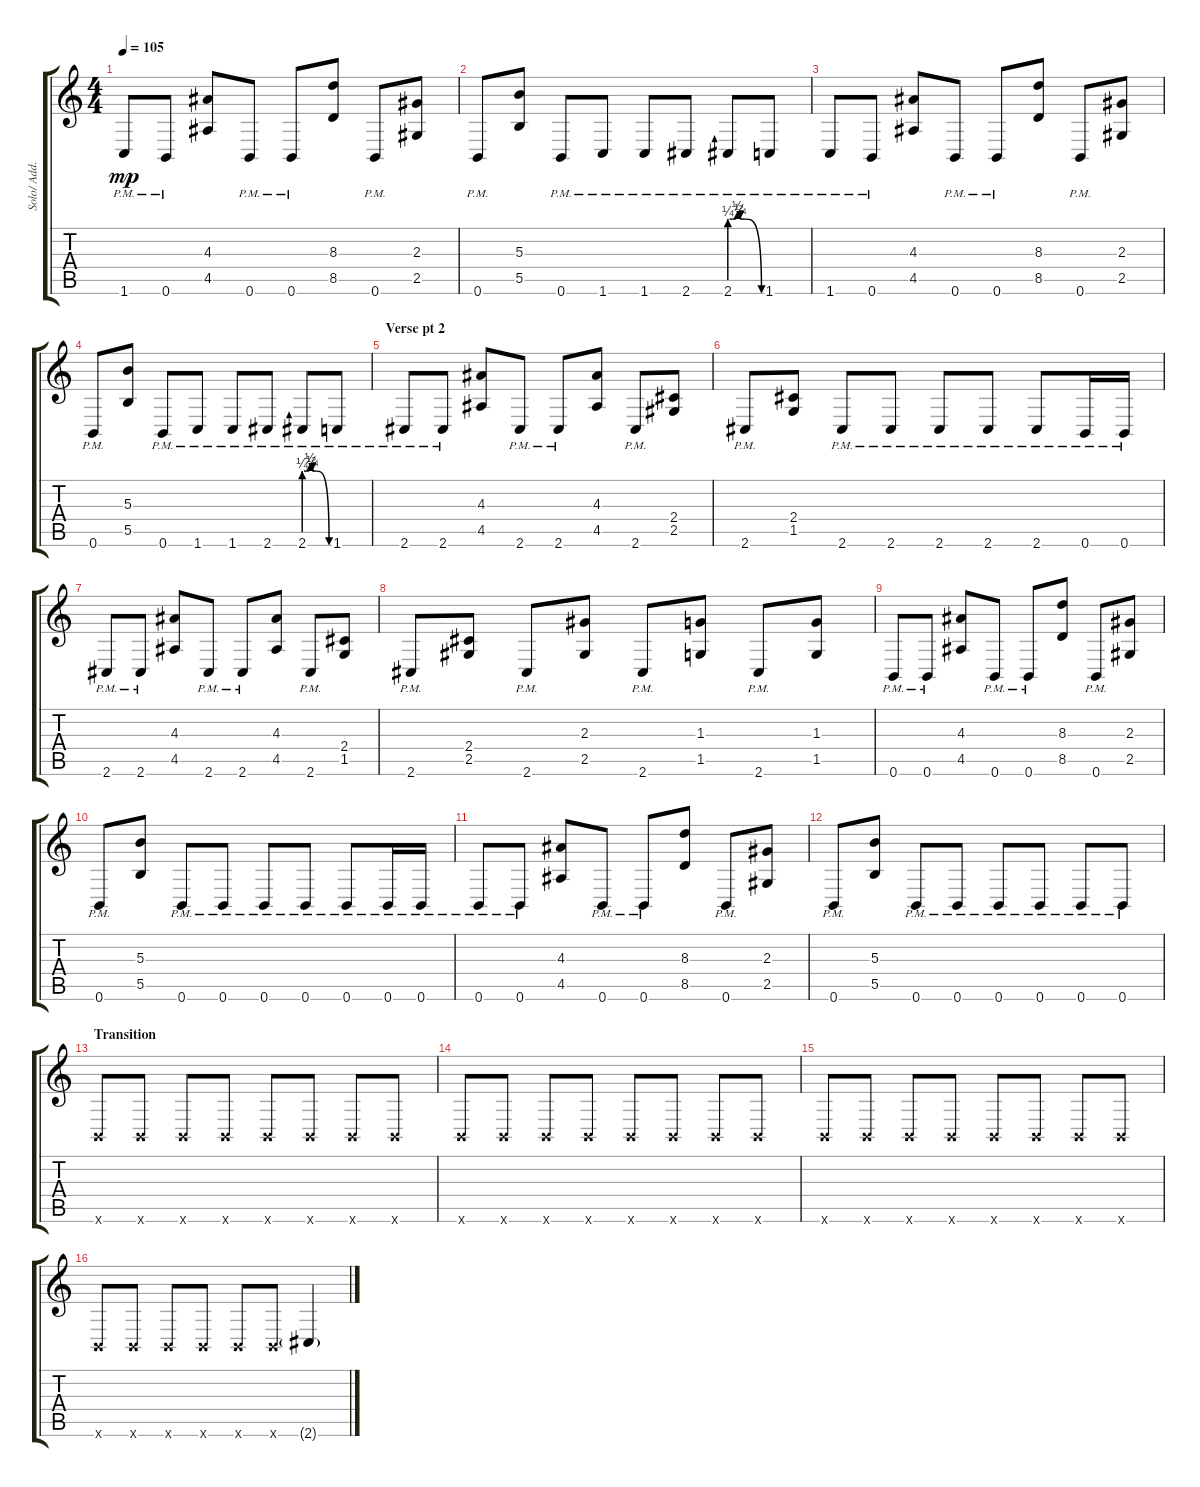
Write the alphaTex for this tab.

\track ("Solo/ Add. Guitar" "Solo/ Add.") {instrument overdrivenguitar}
\staff {score tabs}
\tuning (Eb4 B3 Gb3 B2 Gb2 B1) {hide}
\ts (4 4)
\tempo 105
\clef g2
\ks c
1.6{pm}.8{dy mp} 0.6{pm}.8 (4.3 4.5).8 0.6{pm}.8 0.6{pm}.8 (8.3 8.5).8 0.6{pm}.8 (2.3 2.5).8 |
0.6{pm}.8 (5.3 5.5).8 0.6{pm}.8 1.6{pm}.8 1.6{pm}.8 2.6{pm}.8 2.6{be (custom 0 1 5 1 15 2 20 1 30 1 60 0) pm}.8 1.6{pm}.8 |
1.6{pm}.8 0.6{pm}.8 (4.3 4.5).8 0.6{pm}.8 0.6{pm}.8 (8.3 8.5).8 0.6{pm}.8 (2.3 2.5).8 |
0.6{pm}.8 (5.3 5.5).8 0.6{pm}.8 1.6{pm}.8 1.6{pm}.8 2.6{pm}.8 2.6{be (custom 0 1 5 1 15 2 20 1 30 1 60 0) pm}.8 1.6{pm}.8 |
\section ("" "Verse pt 2")
2.6{pm}.8 2.6{pm}.8 (4.3 4.5).8 2.6{pm}.8 2.6{pm}.8 (4.3 4.5).8 2.6{pm}.8 (2.4 2.5).8 |
2.6{pm}.8 (2.4 1.5).8 2.6{pm}.8 2.6{pm}.8 2.6{pm}.8 2.6{pm}.8 2.6{pm}.8 0.6{pm}.16 0.6{pm}.16 |
2.6{pm}.8 2.6{pm}.8 (4.3 4.5).8 2.6{pm}.8 2.6{pm}.8 (4.3 4.5).8 2.6{pm}.8 (2.4 1.5).8 |
2.6{pm}.8 (2.4 2.5).8 2.6{pm}.8 (2.3 2.5).8 2.6{pm}.8 (1.3 1.5).8 2.6{pm}.8 (1.3 1.5).8 |
0.6{pm}.8 0.6{pm}.8 (4.3 4.5).8 0.6{pm}.8 0.6{pm}.8 (8.3 8.5).8 0.6{pm}.8 (2.3 2.5).8 |
0.6{pm}.8 (5.3 5.5).8 0.6{pm}.8 0.6{pm}.8 0.6{pm}.8 0.6{pm}.8 0.6{pm}.8 0.6{pm}.16 0.6{pm}.16 |
0.6{pm}.8 0.6{pm}.8 (4.3 4.5).8 0.6{pm}.8 0.6{pm}.8 (8.3 8.5).8 0.6{pm}.8 (2.3 2.5).8 |
0.6{pm}.8 (5.3 5.5).8 0.6{pm}.8 0.6{pm}.8 0.6{pm}.8 0.6{pm}.8 0.6{pm}.8 0.6{pm}.8 |
\section ("" "Transition")
0.6{x}.8 0.6{x}.8 0.6{x}.8 0.6{x}.8 0.6{x}.8 0.6{x}.8 0.6{x}.8 0.6{x}.8 |
0.6{x}.8 0.6{x}.8 0.6{x}.8 0.6{x}.8 0.6{x}.8 0.6{x}.8 0.6{x}.8 0.6{x}.8 |
0.6{x}.8 0.6{x}.8 0.6{x}.8 0.6{x}.8 0.6{x}.8 0.6{x}.8 0.6{x}.8 0.6{x}.8 |
0.6{x}.8 0.6{x}.8 0.6{x}.8 0.6{x}.8 0.6{x}.8 0.6{x}.8 2.6{ss g}.4
